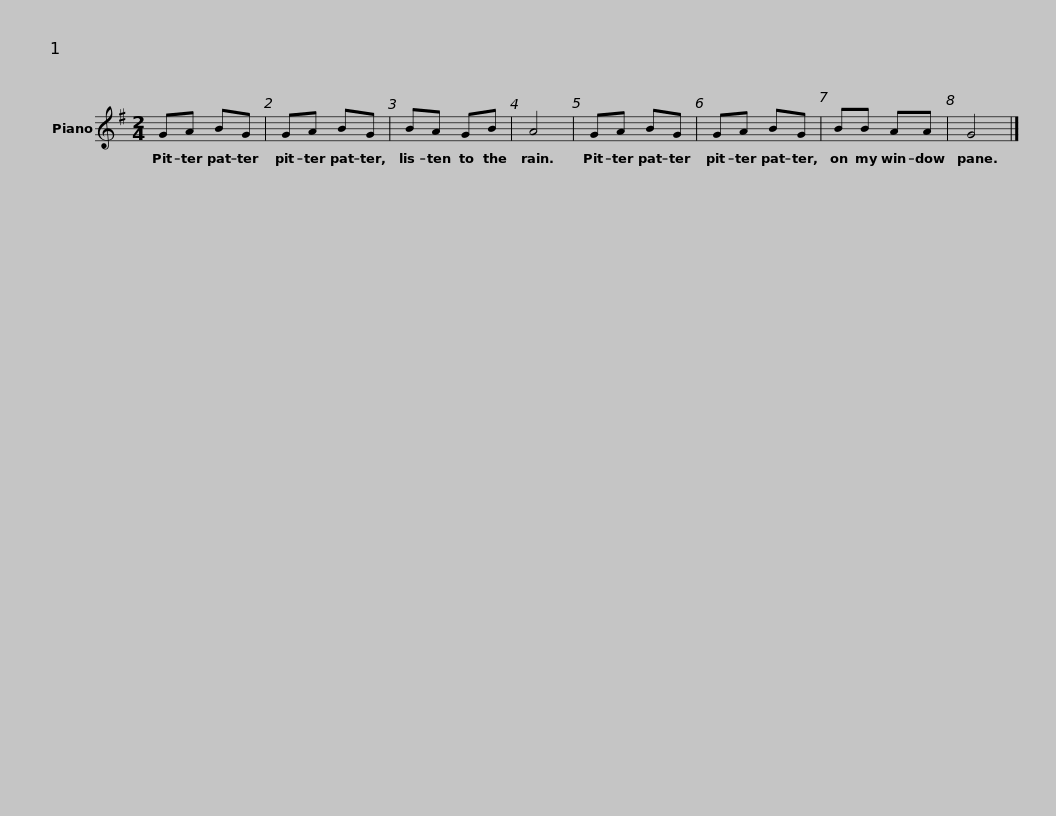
X:1
L:1/8
M:2/4
I:linebreak $
K:G
V:1 treble
V:1
 GA BG | GA BG | BA GB | A4 |$ GA BG | %5
 GA BG | BB AA | G4 |] %8
